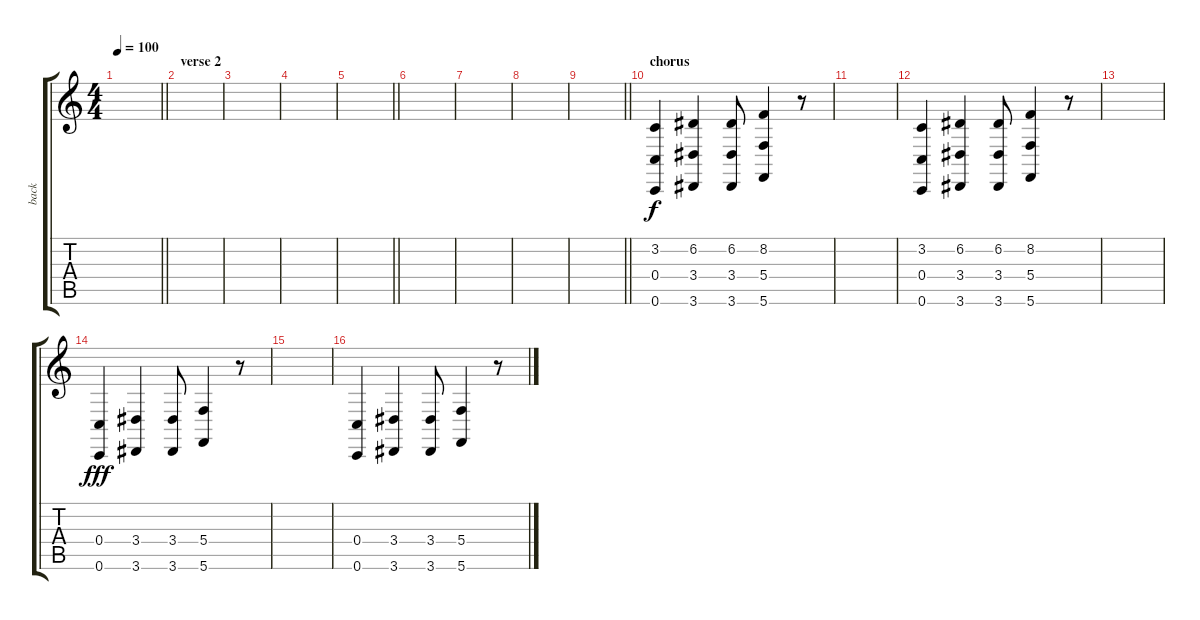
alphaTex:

\track ("back" "back") {instrument lead1square}
\staff {score tabs}
\tuning (D4 A3 F3 C3 G2 C2) {hide}
\ts (4 4)
\tempo 100
\clef g2
\barLineRight lightlight
\ks c
|
\section ("" "verse 2")
|
|
|
\barLineRight lightlight
|
|
|
|
\barLineRight lightlight
|
\section ("" "chorus")
(3.2 0.4 0.6).4 (6.2 3.4 3.6).4 (6.2 3.4 3.6).8 (8.2 5.4 5.6).4 r.8 |
|
(3.2 0.4 0.6).4 (6.2 3.4 3.6).4 (6.2 3.4 3.6).8 (8.2 5.4 5.6).4 r.8 |
|
(0.4 0.6).4{dy fff} (3.4 3.6).4 (3.4 3.6).8 (5.4 5.6).4 r.8 |
|
(0.4 0.6).4 (3.4 3.6).4 (3.4 3.6).8 (5.4 5.6).4 r.8
